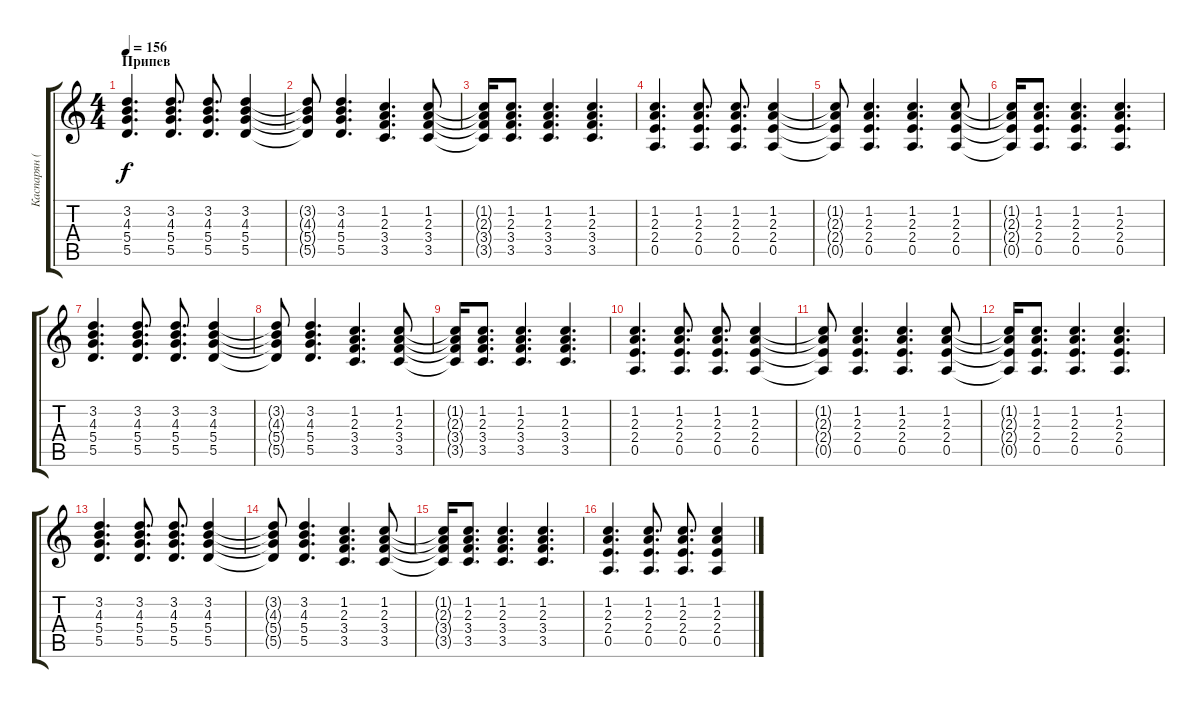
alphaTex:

\track ("Каспарян (Ритм)" "Каспарян (") {instrument acousticguitarnylon}
\staff {score tabs}
\tuning (E4 B3 G3 D3 A2 E2) {hide}
\ts (4 4)
\section ("" "Припев")
\tempo 156
\clef g2
\ks c
(3.2 4.3 5.4 5.5).4{d dy f} (3.2 4.3 5.4 5.5).8{d} (3.2 4.3 5.4 5.5).8{d} (3.2 4.3 5.4 5.5).4 |
(3.2{t} 4.3{t} 5.4{t} 5.5{t}).8 (3.2 4.3 5.4 5.5).4{d} (1.2 2.3 3.4 3.5).4{d} (1.2 2.3 3.4 3.5).8 |
(1.2{t} 2.3{t} 3.4{t} 3.5{t}).16 (1.2 2.3 3.4 3.5).8{d} (1.2 2.3 3.4 3.5).4{d} (1.2 2.3 3.4 3.5).4{d} |
(1.2 2.3 2.4 0.5).4{d} (1.2 2.3 2.4 0.5).8{d} (1.2 2.3 2.4 0.5).8{d} (1.2 2.3 2.4 0.5).4 |
(1.2{t} 2.3{t} 2.4{t} 0.5{t}).8 (1.2 2.3 2.4 0.5).4{d} (1.2 2.3 2.4 0.5).4{d} (1.2 2.3 2.4 0.5).8 |
(1.2{t} 2.3{t} 2.4{t} 0.5{t}).16 (1.2 2.3 2.4 0.5).8{d} (1.2 2.3 2.4 0.5).4{d} (1.2 2.3 2.4 0.5).4{d} |
(3.2 4.3 5.4 5.5).4{d} (3.2 4.3 5.4 5.5).8{d} (3.2 4.3 5.4 5.5).8{d} (3.2 4.3 5.4 5.5).4 |
(3.2{t} 4.3{t} 5.4{t} 5.5{t}).8 (3.2 4.3 5.4 5.5).4{d} (1.2 2.3 3.4 3.5).4{d} (1.2 2.3 3.4 3.5).8 |
(1.2{t} 2.3{t} 3.4{t} 3.5{t}).16 (1.2 2.3 3.4 3.5).8{d} (1.2 2.3 3.4 3.5).4{d} (1.2 2.3 3.4 3.5).4{d} |
(1.2 2.3 2.4 0.5).4{d} (1.2 2.3 2.4 0.5).8{d} (1.2 2.3 2.4 0.5).8{d} (1.2 2.3 2.4 0.5).4 |
(1.2{t} 2.3{t} 2.4{t} 0.5{t}).8 (1.2 2.3 2.4 0.5).4{d} (1.2 2.3 2.4 0.5).4{d} (1.2 2.3 2.4 0.5).8 |
(1.2{t} 2.3{t} 2.4{t} 0.5{t}).16 (1.2 2.3 2.4 0.5).8{d} (1.2 2.3 2.4 0.5).4{d} (1.2 2.3 2.4 0.5).4{d} |
(3.2 4.3 5.4 5.5).4{d} (3.2 4.3 5.4 5.5).8{d} (3.2 4.3 5.4 5.5).8{d} (3.2 4.3 5.4 5.5).4 |
(3.2{t} 4.3{t} 5.4{t} 5.5{t}).8 (3.2 4.3 5.4 5.5).4{d} (1.2 2.3 3.4 3.5).4{d} (1.2 2.3 3.4 3.5).8 |
(1.2{t} 2.3{t} 3.4{t} 3.5{t}).16 (1.2 2.3 3.4 3.5).8{d} (1.2 2.3 3.4 3.5).4{d} (1.2 2.3 3.4 3.5).4{d} |
(1.2 2.3 2.4 0.5).4{d} (1.2 2.3 2.4 0.5).8{d} (1.2 2.3 2.4 0.5).8{d} (1.2 2.3 2.4 0.5).4
